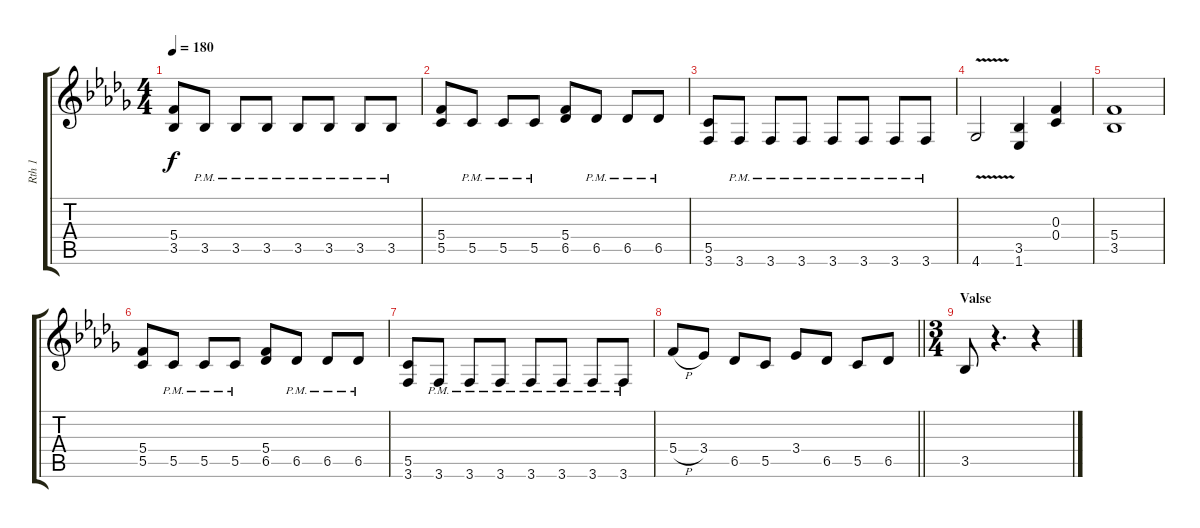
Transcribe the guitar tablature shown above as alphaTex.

\track ("Rth 1" "Rth 1") {instrument distortionguitar}
\staff {score tabs}
\tuning (D4 A3 F3 C3 G2 D2) {hide}
\ts (4 4)
\tempo 180
\clef g2
\ks bbminor
(5.4 3.5).8{dy f} 3.5{pm}.8 3.5{pm}.8 3.5{pm}.8 3.5{pm}.8 3.5{pm}.8 3.5{pm}.8 3.5{pm}.8 |
(5.4 5.5).8 5.5{pm}.8 5.5{pm}.8 5.5{pm}.8 (5.4 6.5).8 6.5{pm}.8 6.5{pm}.8 6.5{pm}.8 |
(5.5 3.6).8 3.6{pm}.8 3.6{pm}.8 3.6{pm}.8 3.6{pm}.8 3.6{pm}.8 3.6{pm}.8 3.6{pm}.8 |
4.6{v}.2 (3.5 1.6).4 (0.3 0.4).4 |
(5.4 3.5).1 |
(5.4 5.5).8 5.5{pm}.8 5.5{pm}.8 5.5{pm}.8 (5.4 6.5).8 6.5{pm}.8 6.5{pm}.8 6.5{pm}.8 |
(5.5 3.6).8 3.6{pm}.8 3.6{pm}.8 3.6{pm}.8 3.6{pm}.8 3.6{pm}.8 3.6{pm}.8 3.6{pm}.8 |
\barLineRight lightlight
5.4{h}.8 3.4.8 6.5.8 5.5.8 3.4.8 6.5.8 5.5.8 6.5.8 |
\ts (3 4)
\section ("" "Valse")
3.5.8 r.4{d} r.4
